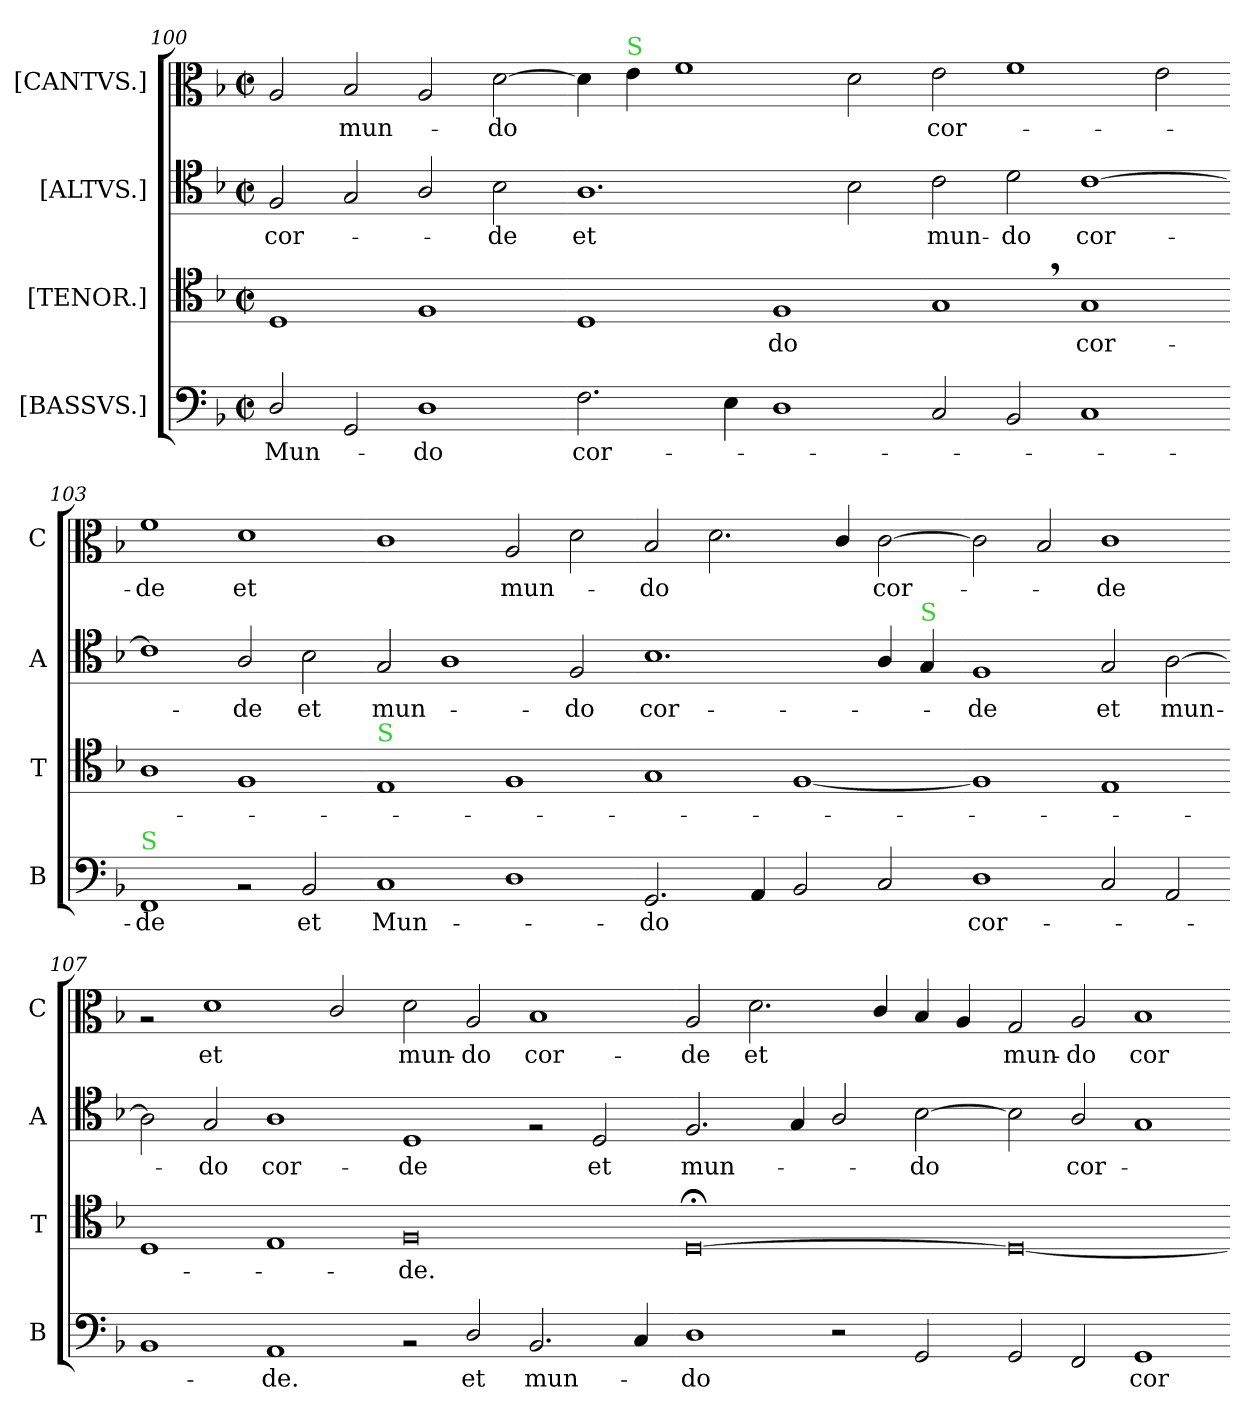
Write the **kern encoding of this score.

**kern	**text	**kern	**text	**kern	**text	**kern	**text
*part4	*part4	*part3	*part3	*part2	*part2	*part1	*part1
*staff4	*staff4	*staff3	*staff3	*staff2	*staff2	*staff1	*staff1
*I"[BASSVS.]	*	*I"[TENOR.]	*	*I"[ALTVS.]	*	*I"[CANTVS.]	*
*I'B	*	*I'T	*	*I'A	*	*I'C	*
*clefF4	*	*clefC4	*	*clefC4	*	*clefC3	*
*k[b-]	*	*k[b-]	*	*k[b-]	*	*k[b-]	*
*M2/1	*	*M2/1	*	*M2/1	*	*M2/1	*
*met(c|)	*	*met(c|)	*	*met(c|)	*	*met(c|)	*
=100	=100	=100	=100	=100	=100	=100	=100
!	!LO:LY:i	!	!	!	!	!	!
2D/	Mun-	1D	.	2F/	cor-	2A/	.
!	!	!	!	!	!	!	!LO:LY:i
2GG/	.	.	.	2G/	.	2B-/	mun-
!	!LO:LY:i	!	!	!	!	!	!
1D	-do	1F	.	2A/	.	2A/	.
!	!	!	!	!	!	!	!LO:LY:i
.	.	.	.	2B-\	-de	[2d\	-do
=101-	=101-	=101-	=101-	=101-	=101-	=101-	=101-
!	!LO:LY:i	!	!	!	!LO:LY:i	!	!
2.F\	cor-	1D	.	1.A	et	4d\]	.
!	!	!	!	!	!	!LO:TX:a:color=limegreen:t=S	!
.	.	.	.	.	.	4e\	.
.	.	.	.	.	.	1f	.
4E\	.	.	.	.	.	.	.
1D	.	1F	-do	.	.	.	.
.	.	.	.	2B-\	.	2d\	.
=102-	=102-	=102-	=102-	=102-	=102-	=102-	=102-
!	!	!	!	!	!LO:LY:i	!	!LO:LY:i
2C/	.	1G,<	.	2c\	mun-	2e\	cor-
!	!	!	!	!	!LO:LY:i	!	!
2BB-/	.	.	.	2d\	-do	1f	.
!	!	!	!	!	!LO:LY:i	!	!
1C	.	1G	cor-	[1c	cor-	.	.
.	.	.	.	.	.	2e\	.
=103-	=103-	=103-	=103-	=103-	=103-	=103-	=103-
!LO:TX:a:color=limegreen:t=S	!	!	!	!	!	!	!
!	!LO:LY:i	!	!	!	!	!	!LO:LY:i
1FF	-de	1A	.	1c]	.	1f	-de
!	!	!	!	!	!LO:LY:i	!	!LO:LY:i
2rBB	.	1F	.	2A/	-de	1d	et
!	!LO:LY:i	!	!	!	!LO:LY:i	!	!
2BB-/	et	.	.	2B-\	et	.	.
=104-	=104-	=104-	=104-	=104-	=104-	=104-	=104-
!	!	!LO:TX:a:color=limegreen:t=S	!	!	!	!	!
!	!LO:LY:i	!	!	!	!LO:LY:i	!	!
1C	Mun-	1E	.	2G/	mun-	1c	.
.	.	.	.	1A	.	.	.
!	!	!	!	!	!	!	!LO:LY:i
1D	.	1F	.	.	.	2A/	mun-
!	!	!	!	!	!LO:LY:i	!	!
.	.	.	.	2F/	-do	2d\	.
=105-	=105-	=105-	=105-	=105-	=105-	=105-	=105-
!	!LO:LY:i	!	!	!	!LO:LY:i	!	!LO:LY:i
2.GG/	-do	1G	.	1.B-	cor-	2B-/	-do
.	.	.	.	.	.	2.d\	.
4AA/	.	.	.	.	.	.	.
2BB-/	.	[1F	.	.	.	.	.
.	.	.	.	.	.	4c/	.
!	!	!	!	!	!	!	!LO:LY:i
2C/	.	.	.	4A/	.	[2c\	cor-
!	!	!	!	!LO:TX:a:color=limegreen:t=S	!	!	!
.	.	.	.	4G/	.	.	.
=106-	=106-	=106-	=106-	=106-	=106-	=106-	=106-
!	!LO:LY:i	!	!	!	!LO:LY:i	!	!
1D	cor-	1F]	.	1F	-de	2c\]	.
.	.	.	.	.	.	2B-/	.
!	!	!	!	!	!LO:LY:i	!	!LO:LY:i
2C/	.	1E	.	2G/	et	1c	-de
!	!	!	!	!	!LO:LY:i	!	!
2AA/	.	.	.	[2A\	mun-	.	.
=107-	=107-	=107-	=107-	=107-	=107-	=107-	=107-
1BB-	.	1D	.	2A\]	.	2rA	.
!	!	!	!	!	!LO:LY:i	!	!
.	.	.	.	2G/	-do	1d	et
!	!LO:LY:i	!	!	!	!LO:LY:i	!	!
1AA	-de.	1E	.	1A	cor-	.	.
.	.	.	.	.	.	2c/	.
=108-	=108-	=108-	=108-	=108-	=108-	=108-	=108-
!	!	!	!	!	!LO:LY:i	!	!
2rBB	.	0F	-de.	1D	-de	2d\	mun-
2D/	et	.	.	.	.	2A/	-do
2.BB-/	mun-	.	.	2rF	.	1B-	cor-
.	.	.	.	2D/	et	.	.
4C/	.	.	.	.	.	.	.
=109-	=109-	=109-	=109-	=109-	=109-	=109-	=109-
1D	-do	[0D;<\	.	2.F/	mun-	2A/	-de
!	!	!	!	!	!	!	!LO:LY:i
.	.	.	.	.	.	2.d\	et
.	.	.	.	4G/	.	.	.
2r	.	.	.	2A/	.	.	.
.	.	.	.	.	.	4c/	.
2GG/	.	.	.	[2B-\	-do	4B-/	.
.	.	.	.	.	.	4A/	.
=110-	=110-	=110-	=110-	=110-	=110-	=110-	=110-
!	!	!	!	!	!	!	!LO:LY:i
2GG/	.	0D_	.	2B-\]	.	2G/	mun-
!	!	!	!	!	!	!	!LO:LY:i
2FF/	.	.	.	2A/	cor-	2A/	-do
!	!	!	!	!	!	!	!LO:LY:i
1GG	cor-	.	.	1G	.	1B-	cor-
=-	=-	=-	=-	=-	=-	=-	=-
*-	*-	*-	*-	*-	*-	*-	*-
